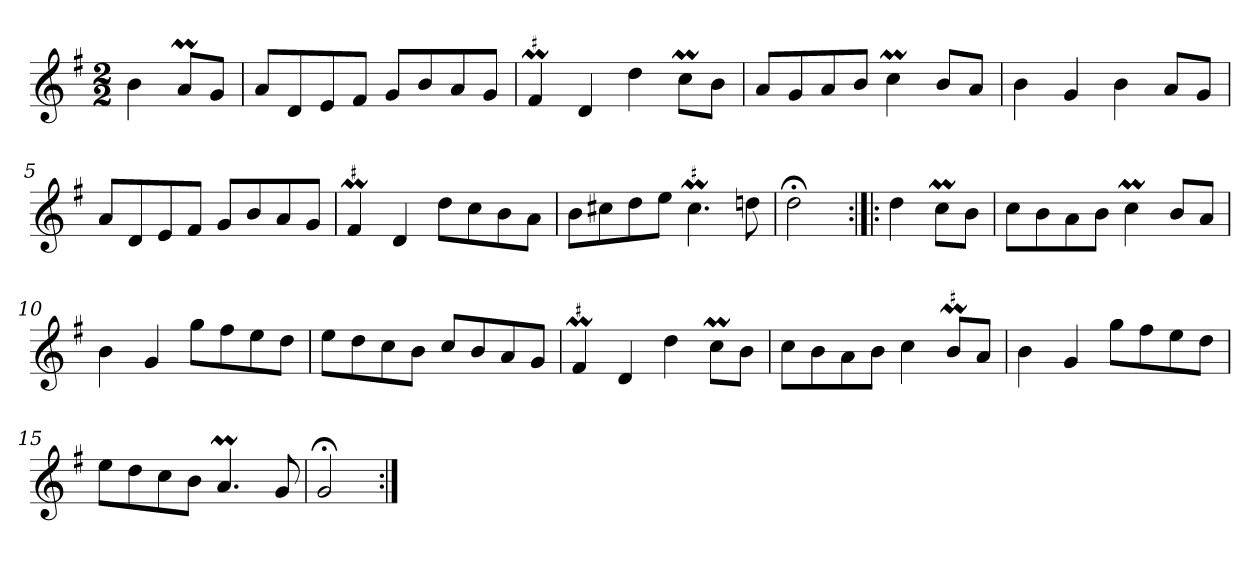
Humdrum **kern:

**kern
*part1
*staff1
*clefG2
*k[f#]
*G:
*M2/2
*MM120
=
4b
8aM/L
8g/J
=1
8a/L
8d/
8e/
8f#/J
8g/L
8b/
8a/
8g/J
=2
!LO:MOR:acc=#
4f#M
4d
4dd
8ccM\L
8b\J
=3
8a/L
8g/
8a/
8b/J
4ccM
8b/L
8a/J
=4
4b
4g
4b
8a/L
8g/J
=5
8a/L
8d/
8e/
8f#/J
8g/L
8b/
8a/
8g/J
=6
!LO:MOR:acc=#
4f#M
4d
8dd\L
8cc\
8b\
8a\J
=7
8b\L
8cc#X\
8dd\
8ee\J
!LO:MOR:acc=#
4.cc#M
8ddn
=8
2dd;<
=:|!|:
4dd
8ccM\L
8b\J
=9
8cc\L
8b\
8a\
8b\J
4ccM
8b/L
8a/J
=10
4b
4g
8gg\L
8ff#\
8ee\
8dd\J
=11
8ee\L
8dd\
8cc\
8b\J
8cc/L
8b/
8a/
8g/J
=12
!LO:MOR:acc=#
4f#M
4d
4dd
8ccM\L
8b\J
=13
8cc\L
8b\
8a\
8b\J
4cc
!LO:MOR:acc=#
8bM/L
8a/J
=14
4b
4g
8gg\L
8ff#\
8ee\
8dd\J
=15
8ee\L
8dd\
8cc\
8b\J
4.aM
8g
=16
2g;<
=:|!
*-
